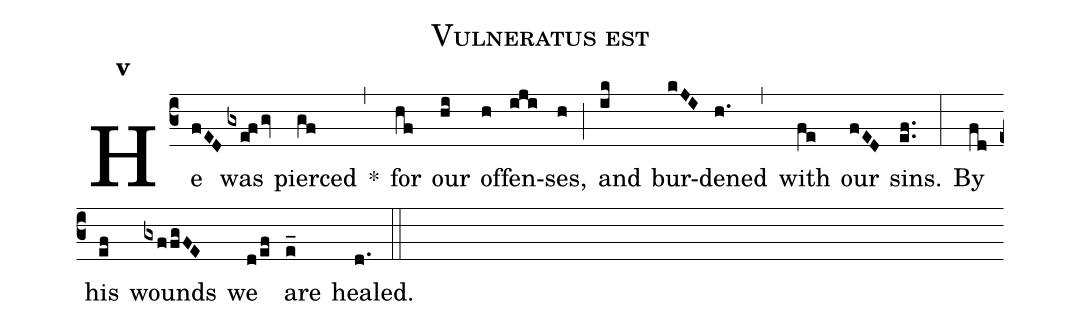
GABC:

name:Vulneratus est;
office-part:Antiphona;
mode:5;
%%
initial-style: 1;
name: Vulneratus est
book: Antiphonae & Responsoria/Tomus II, p. 86;
occasion: Hebdomada V Quadragesimae Dominica;
office-part: Vesperae II Ant 3;
user-notes: ;
commentary: ;
annotation: 5a;
centering-scheme: english;
fontsize: 12;
font: OFLSortsMillGoudy;
height: 11;
width: 4.5;
%%
(c3)He(fED) was(gxe/[-0.3]fgv) pierced(gf) *(,)
for(hf) our(hi) of(h)fen(iji)ses,(h) (;)
and(ik) bur(kJI)dened(h.) (,)
with(fe) our(fED) sins.(ef..) (:)
By(fd) his(ef) wounds(gxffgFE) we(d/ef) are(e_) healed.(d.) (::)
